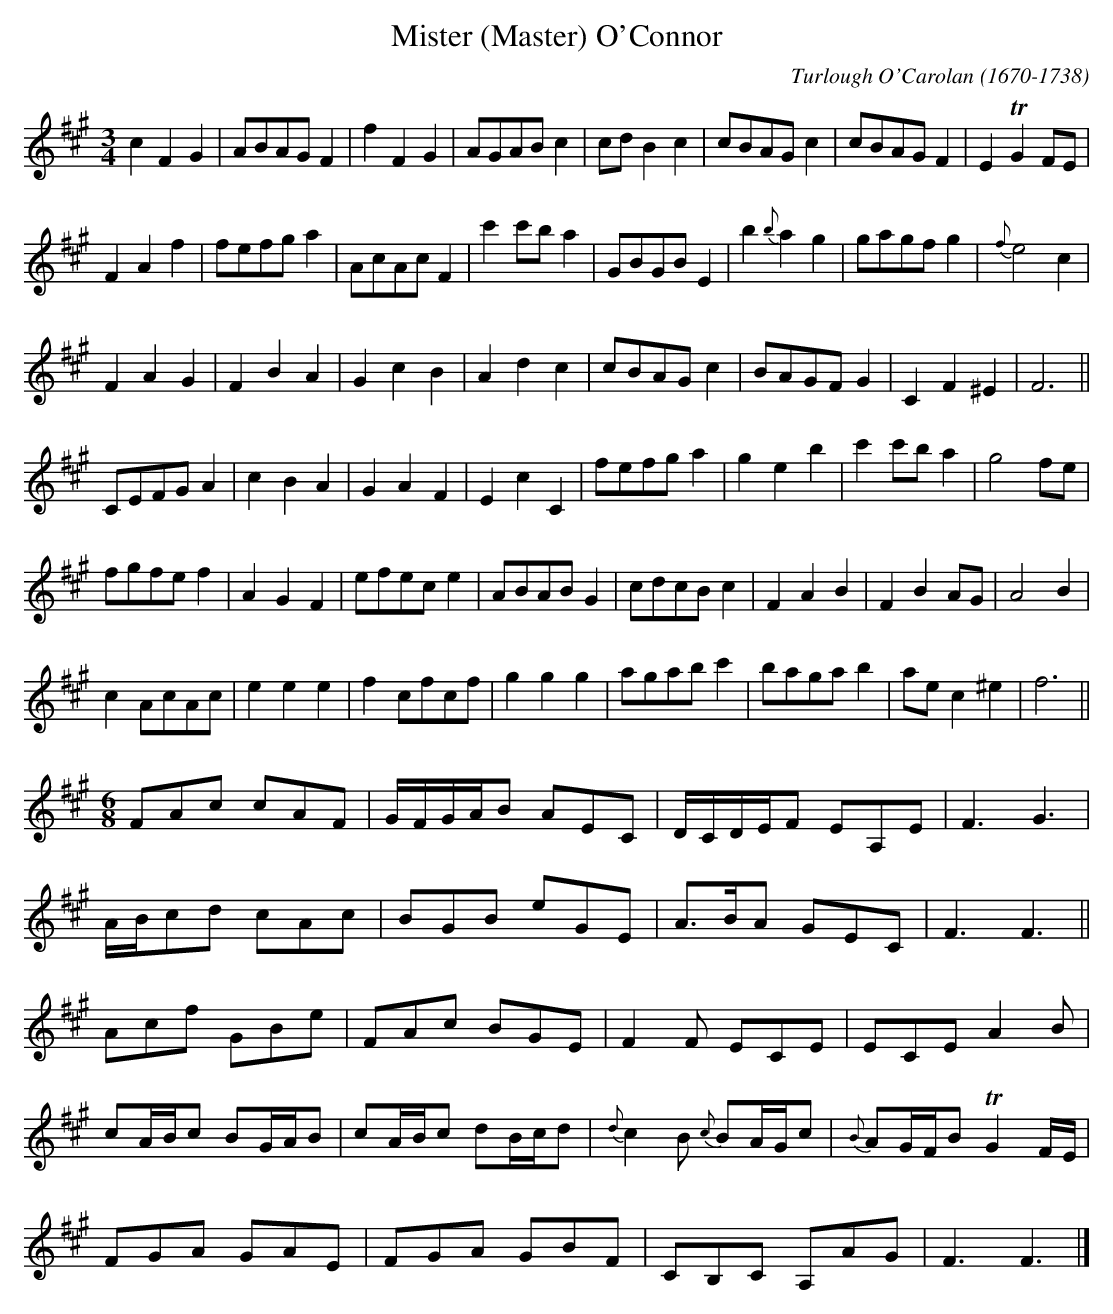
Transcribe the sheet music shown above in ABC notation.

X:1occ
T:Mister (Master) O'Connor
C:Turlough O'Carolan (1670-1738)
M:3/4
L:1/8
K:A
C:ALLEGRO MODERATO then VIVACE MA NO TROPPO
c2F2G2|ABAG F2|f2F2G2|AGAB c2|cd B2c2|cBAG c2|cBAG F2|E2 TG2FE|
F2A2f2|fefg a2|AcAc F2|c'2c'b a2|GBGB E2|b2{b}a2g2|gagf g2|{f}e4c2|
F2A2G2|F2B2A2|G2c2B2|A2d2c2|cBAG c2|BAGF G2|C2F2^E2|F6||
CEFG A2|c2B2A2|G2A2F2|E2c2C2|fefg a2|g2e2b2|c'2c'b a2|g4fe|
fgfe f2|A2G2F2|efec e2|ABAB G2|cdcB c2|F2A2B2|F2B2AG|A4B2|
c2AcAc|e2e2e2|f2cfcf|g2g2g2|agab c'2|baga b2|ae c2^e2|f6||
[M:6/8]FAc cAF|G/2F/2G/2A/2B AEC|D/2C/2D/2E/2F EA,E|F3G3|
A/2B/2cd cAc|BGB eGE|A3/2B/2A GEC|F3F3||
Acf GBe|FAc BGE|F2F ECE|ECE A2B|
cA/2B/2c BG/2A/2B|cA/2B/2c dB/2c/2d|{d}c2B {c}BA/2G/2c|{B}AG/2F/2B TG2F/2E/2|
FGA GAE|FGA GBF|CB,C A,AG|F3F3|]
